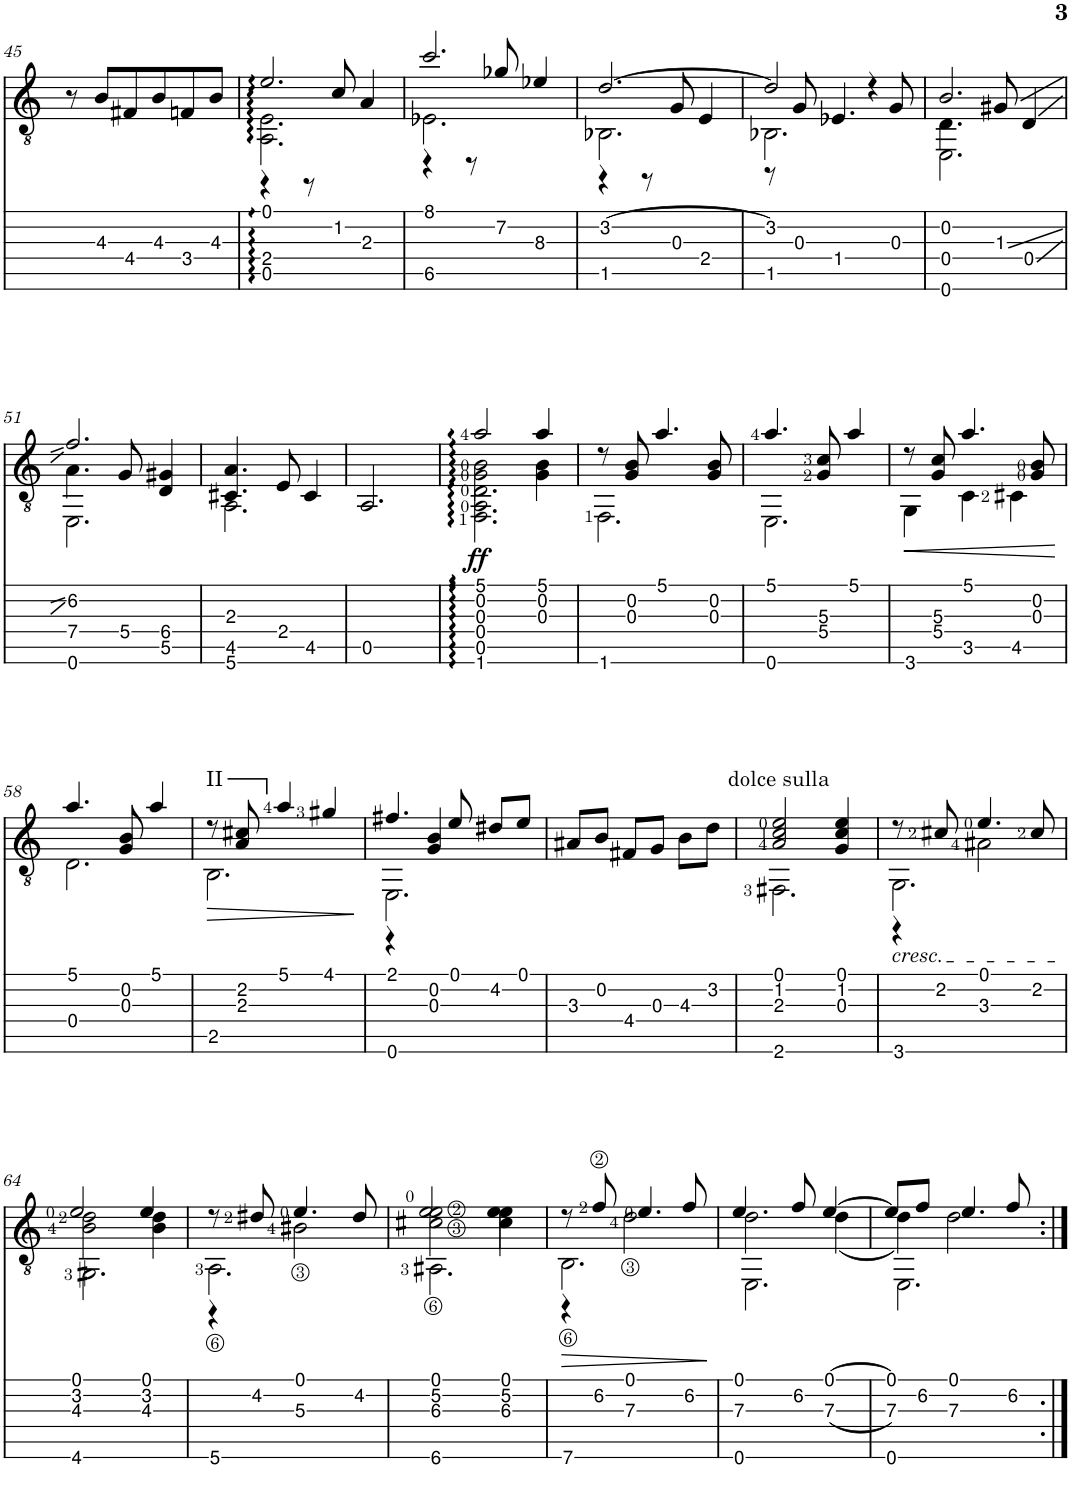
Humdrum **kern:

**kern	**kern	**text	**dynam
*part1	*part1	*part1	*part1
*staff2	*staff1	*staff1	*staff1/2
*I"Classical Guitar	*	*	*
*I'Guit.	*	*	*
!!LO:PB:g=z
*	*clefGv2	*	*
*k[]	*k[]	*	*
*a:	*a:	*	*
*M3/4	*M3/4	*	*
=45	=45	=45	=45
8r	8r	.	.
8B	8B/L	.	.
8F#XL	8F#X/	.	.
8BJ	8B/	.	.
8FnL	8Fn/	.	.
8BJ	8B/J	.	.
=46	=46	=46	=46
*^	*^	*	*
*	*^	*	*^	*	*
2.e::	2.AA:: 2.E::	4r	2.e/	2.AA\ 2.E\	4r	.	.
.	.	8r	.	.	8r	.	.
.	.	8c	.	.	8c/	.	.
.	.	4A	.	.	4A/	.	.
=47	=47	=47	=47	=47	=47	=47	=47
2.cc	2.E-X	4r	2.cc/	2.E-X\	4r	.	.
.	.	8r	.	.	8r	.	.
.	.	8g-X	.	.	8g-X/	.	.
.	.	4e-X	.	.	4e-X/	.	.
=48	=48	=48	=48	=48	=48	=48	=48
[2.d	2.BB-X	4r	[2.d/	2.BB-X\	4r	.	.
.	.	8r	.	.	8r	.	.
.	.	8G	.	.	8G/	.	.
.	.	4E	.	.	4E/	.	.
=49	=49	=49	=49	=49	=49	=49	=49
2d]	2.BB-X	8r	2d/]	2.BB-X\	8r	.	.
.	.	8G	.	.	8G/	.	.
.	.	4.E-X	.	.	4.E-X/	.	.
4r	.	.	4r	.	.	.	.
.	.	8G	.	.	8G/	.	.
=50	=50	=50	=50	=50	=50	=50	=50
2.B	2.EE	4.D	2.B/	2.EE\	4.D\	.	.
.	.	8G#X	.	.	8G#X/	.	.
.	.	4D	.	.	4D/	.	.
!!LO:LB:g=z	!!	!!
=51	=51	=51	=51	=51	=51	=51	=51
2.f	2.EE	4.A	2.f/	2.EE\	4.A\	.	.
.	.	8G	.	.	8G/	.	.
.	.	4D 4G#X	.	.	4D/ 4G#X/	.	.
*	*v	*v	*	*	*	*	*
*	*	*	*v	*v	*	*
=52	=52	=52	=52	=52	=52
4.C#X 4.A	2.AA	4.C#X/ 4.A/	2.AA\	.	.
8E	.	8E/	.	.	.
4C#	.	4C#/	.	.	.
*v	*v	*	*	*	*
*	*v	*v	*	*
=53	=53	=53	=53
2.AA	2.AA/	.	.
=54	=54	=54	=54
*^	*^	*	*
*	*^	*	*^	*	*
!	!	!	!	!	!	!	!LO:DY:b
2a::	2.FF: 2.AA: 2.D:	2G: 2B:	2a/	2.FF\ 2.AA\ 2.D\	2G\:: 2B\::	.	ff
4a	.	4G 4B	4a/	.	4G\ 4B\	.	.
*	*v	*v	*	*	*	*	*
*	*	*	*v	*v	*	*
=55	=55	=55	=55	=55	=55
8r	2.FF	8r	2.FF\	.	.
8G 8B	.	8G/ 8B/	.	.	.
4.a	.	4.a/	.	.	.
8G 8B	.	8G/ 8B/	.	.	.
=56	=56	=56	=56	=56	=56
4.a	2.EE	4.a/	2.EE\	.	.
8G 8c	.	8G/ 8c/	.	.	.
4a	.	4a/	.	.	.
=57	=57	=57	=57	=57	=57
!	!	!	!	!	!LO:HP:b
8r	4GG	8r	4GG\	.	<
8G 8c	.	8G/ 8c/	.	.	.
4.a	4C	4.a/	4C\	.	.
.	4C#X	.	4C#X\	.	.
8G 8B	.	8G/ 8B/	.	.	.
!!LO:LB:g=z	!!
=58	=58	=58	=58	=58	=58
4.a	2.D	4.a/	2.D\	.	.
8G 8B	.	8G/ 8B/	.	.	.
4a	.	4a/	.	.	.
=59	=59	=59	=59	=59	=59
!	!	!LO:TX:a:t=II	!	!	!
8r	2.BB	8r	2.BB\	.	.
!	!	!	!	!	!LO:HP:b
8A 8c#X	.	8A/ 8c#X/	.	.	>
4a	.	4a/	.	.	.
4g#X	.	4g#X/	.	.	.
*v	*v	*	*	*	*
*	*v	*v	*	*
.	.	.	[
=60	=60	=60	=60
*^	*^	*	*
*	*^	*	*^	*	*
4.f#X	2.EE	4r	4.f#X/	2.EE\	4r	.	.
.	.	4G 4B	.	.	4G/ 4B/	.	.
8e	.	.	8e/	.	.	.	.
8d#XL	.	4ryy	8d#X/L	.	4ryy	.	.
8eJ	.	.	8e/J	.	.	.	.
*v	*v	*v	*	*	*	*	*
*	*v	*v	*v	*	*
=61	=61	=61	=61
8A#XL	8A#X/L	.	.
8BJ	8B/J	.	.
8F#XL	8F#X/L	.	.
8GJ	8G/J	.	.
8BL	8B\L	.	.
8dJ	8d\J	.	.
=62	=62	=62	=62
*^	*	*	*
!	!	!	!LO:LY:a	!
*	*	*^	*	*
2A 2c 2e	2.FF#X	2A/ 2c/ 2e/	2.FF#X\	dolce sulla	.
4G 4c 4e	.	4G/ 4c/ 4e/	.	.	.
=63	=63	=63	=63	=63	=63
*	*^	*	*^	*	*
!	!	!	!LO:TX:b:i:t=cresc.	!	!	!	!
8r	2.GG	4r	8r	2.GG\	4r	.	.
8c#X	.	.	8c#X/	.	.	.	.
4.e	.	2A#X	4.e/	.	2A#X\	.	.
8c#	.	.	8c#/	.	.	.	.
!!LO:LB:g=z	!!	!!
=64	=64	=64	=64	=64	=64	=64	=64
2e	2.GG#X	2B 2d	2e/	2.GG#X\	2B\ 2d\	.	.
4e	.	4B 4d	4e/	.	4B\ 4d\	.	.
=65	=65	=65	=65	=65	=65	=65	=65
8r	2.AA	4r	8r	2.AA\	4r	.	.
8d#X	.	.	8d#X/	.	.	.	.
4.e	.	2B#X	4.e/	.	2B#X\	.	.
8d#	.	.	8d#/	.	.	.	.
=66	=66	=66	=66	=66	=66	=66	=66
2e	2.AA#X	2c#X 2e	2e/	2.AA#X\	2c#X\>> 2e\>>	.	.
4e	.	4c# 4e	4e\	.	4c#\ 4e\	.	.
=67	=67	=67	=67	=67	=67	=67	=67
8r	2.BB	4r	8r	2.BB\	4r	.	.
8f	.	.	8f/	.	.	.	.
4.e	.	2d	4.e/	.	2d\	.	.
8f	.	.	8f/	.	.	.	.
*v	*v	*v	*	*	*	*	*
*	*v	*v	*v	*	*
.	.	.	]
=68	=68	=68	=68
*^	*^	*	*
*	*^	*	*^	*	*
4.e	2.EE	2d	4.e/	2.EE\	2d\	.	.
8f	.	.	8f/	.	.	.	.
[4e	.	4d	[4e/	.	(4d\	.	.
=69	=69	=69	=69	=69	=69	=69	=69
8eL]	2.EE	4d	8e/L]	2.EE\	4d\)	.	.
8fJ	.	.	8f/J	.	.	.	.
4.e	.	2d	4.e/	.	2d\	.	.
8f	.	.	8f/	.	.	.	.
*v	*v	*v	*	*	*	*	*
*	*v	*v	*v	*	*
=:|!	=:|!	=:|!	=:|!
*-	*-	*-	*-
